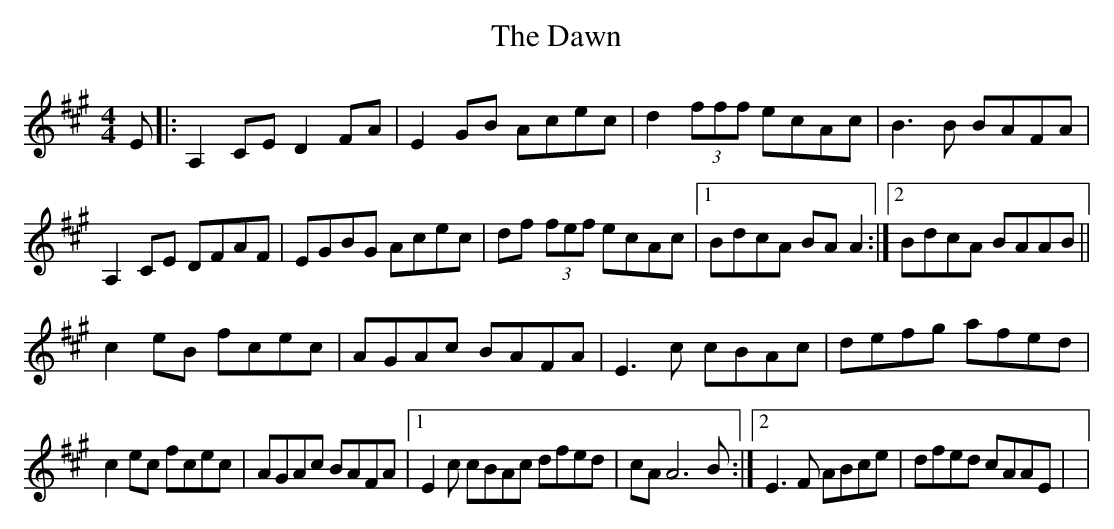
X:1
T:The Dawn
M:4/4
L:1/8
K:A
E|:A,2 CE D2 FA|E2 GB Acec|d2 (3fff ecAc|B3 B BAFA|
A,2 CE DFAF|EGBG Acec|df (3fef ecAc|1 BdcA BA A2 :|2 BdcA BAAB ||
c2 eB fcec|AGAc BAFA|E3 c cBAc|defg afed|
c2 ec fcec|AGAc BAFA|1 E2 c cBAc dfed|cA A6 B :|2 E3 F ABce|dfed cAAE|>|
